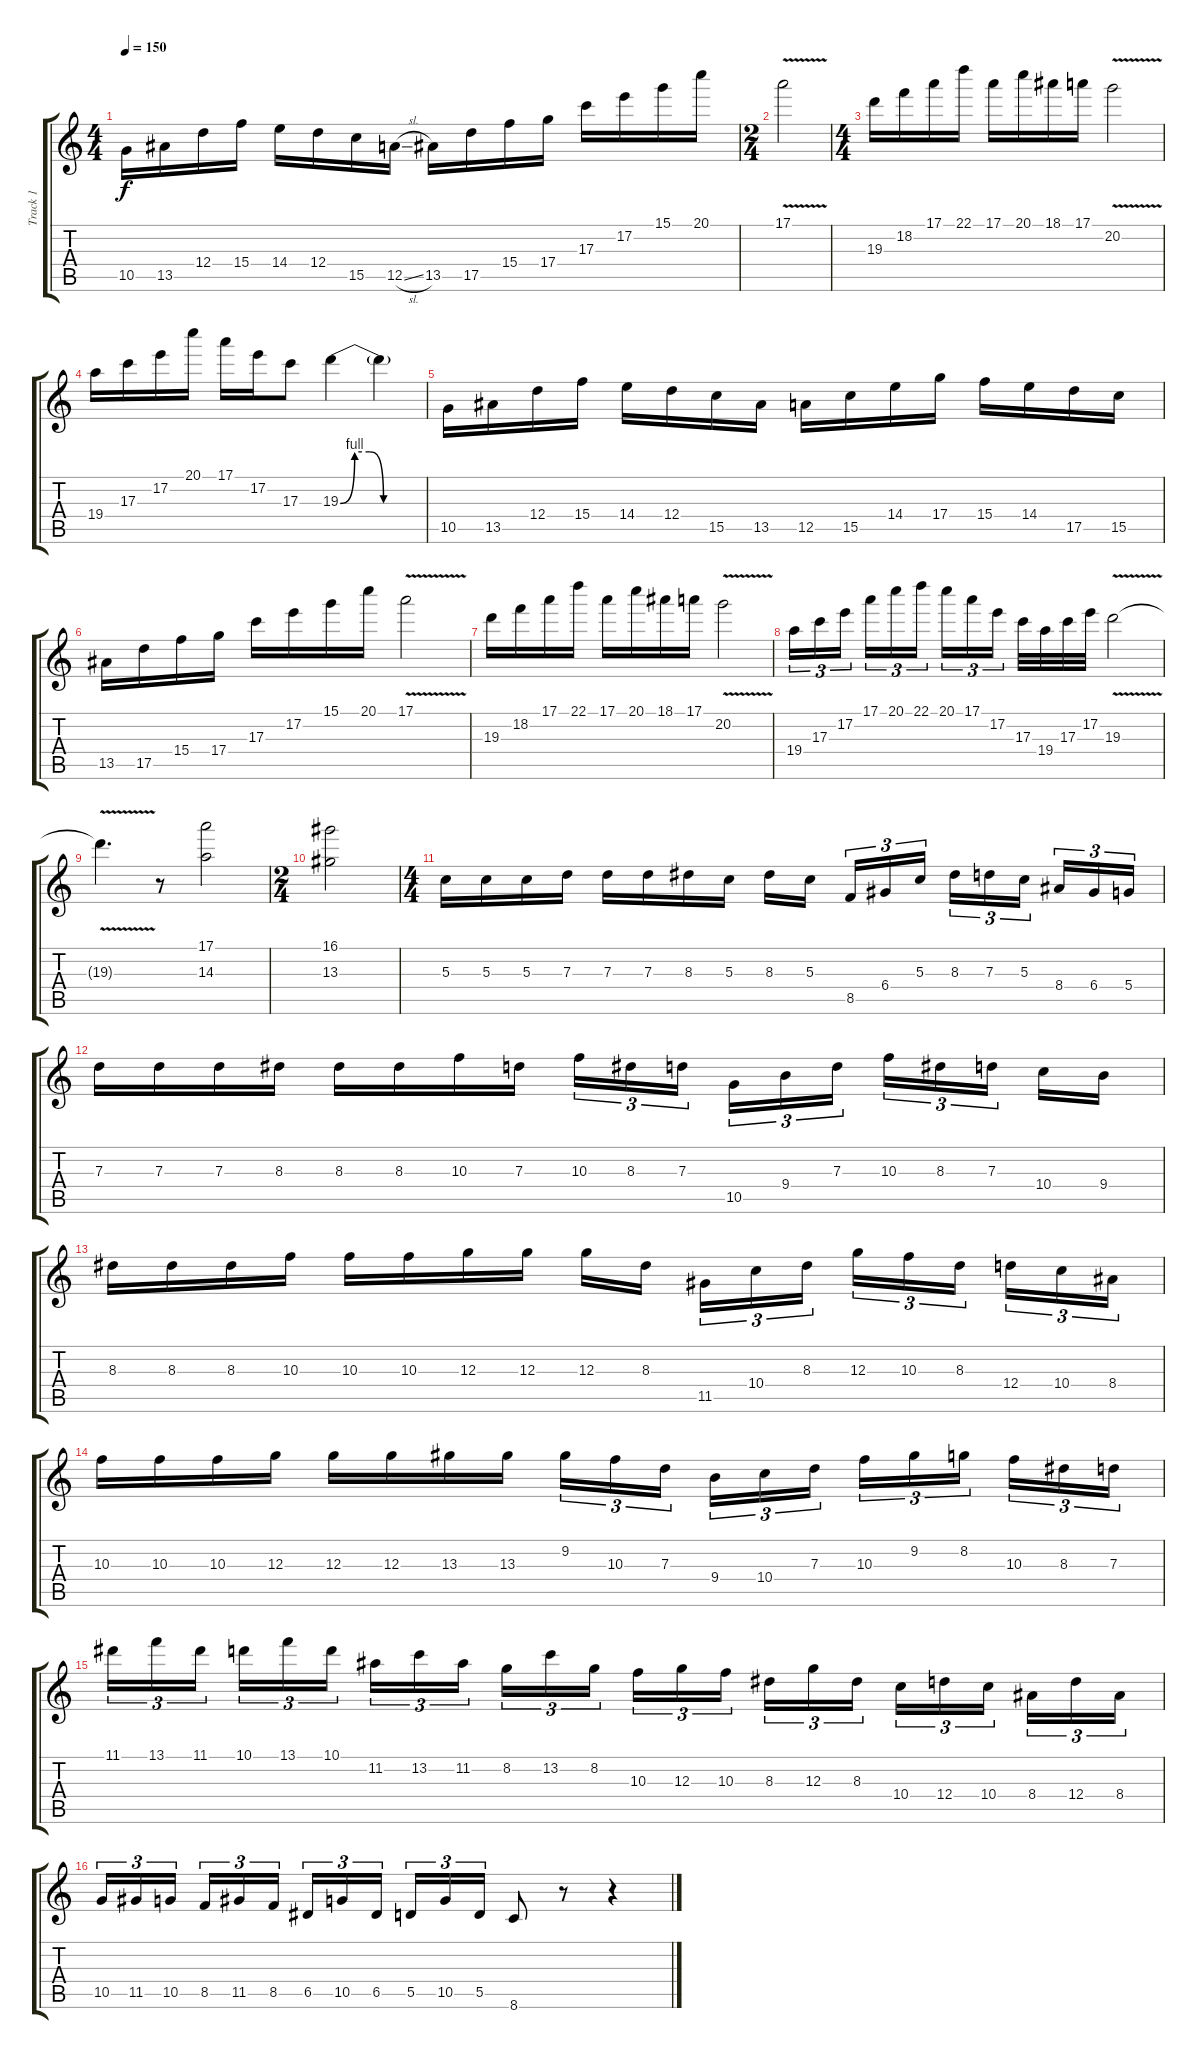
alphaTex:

\track ("Track 1" "Track 1") {instrument distortionguitar}
\staff {score tabs}
\tuning (E4 B3 G3 D3 A2 E2) {hide}
\ts (4 4)
\tempo 150
\clef g2
\ks c
10.5.16{dy f} 13.5.16 12.4.16 15.4.16 14.4.16 12.4.16 15.5.16 12.5{sl}.16 13.5.16 17.5.16 15.4.16 17.4.16 17.3.16 17.2.16 15.1.16 20.1.16 |
\ts (2 4)
17.1{v}.2 |
\ts (4 4)
19.3.16 18.2.16 17.1.16 22.1.16 17.1.16 20.1.16 18.1.16 17.1.16 20.2{v}.2 |
19.4.16 17.3.16 17.2.16 20.1.16 17.1.16 17.2.16 17.3.8 19.3{be (custom 0 0 10 4 20 4 30 0 60 0)}.4 19.3{t}.4 |
10.5.16 13.5.16 12.4.16 15.4.16 14.4.16 12.4.16 15.5.16 13.5.16 12.5.16 15.5.16 14.4.16 17.4.16 15.4.16 14.4.16 17.5.16 15.5.16 |
13.5.16 17.5.16 15.4.16 17.4.16 17.3.16 17.2.16 15.1.16 20.1.16 17.1{v}.2 |
19.3.16 18.2.16 17.1.16 22.1.16 17.1.16 20.1.16 18.1.16 17.1.16 20.2{v}.2 |
19.4.16{tu (3 2)} 17.3.16{tu (3 2)} 17.2.16{tu (3 2) beam splitsecondary} 17.1.16{tu (3 2)} 20.1.16{tu (3 2)} 22.1.16{tu (3 2)} 20.1.16{tu (3 2)} 17.1.16{tu (3 2)} 17.2.16{tu (3 2) beam splitsecondary} 17.3.32 19.4.32 17.3.32 17.2.32 19.3{v}.2 |
19.3{t}.4{d} r.8 (17.1 14.3).2 |
\ts (2 4)
(16.1 13.3).2 |
\ts (4 4)
5.3.16 5.3.16 5.3.16 7.3.16 7.3.16 7.3.16 8.3.16 5.3.16 8.3.16 5.3.16{beam splitsecondary} 8.5.16{tu (3 2)} 6.4.16{tu (3 2)} 5.3.16{tu (3 2)} 8.3.16{tu (3 2)} 7.3.16{tu (3 2)} 5.3.16{tu (3 2) beam splitsecondary} 8.4.16{tu (3 2)} 6.4.16{tu (3 2)} 5.4.16{tu (3 2)} |
7.3.16 7.3.16 7.3.16 8.3.16 8.3.16 8.3.16 10.3.16 7.3.16 10.3.16{tu (3 2)} 8.3.16{tu (3 2)} 7.3.16{tu (3 2) beam splitsecondary} 10.5.16{tu (3 2)} 9.4.16{tu (3 2)} 7.3.16{tu (3 2)} 10.3.16{tu (3 2)} 8.3.16{tu (3 2)} 7.3.16{tu (3 2) beam splitsecondary} 10.4.16 9.4.16 |
8.3.16 8.3.16 8.3.16 10.3.16 10.3.16 10.3.16 12.3.16 12.3.16 12.3.16 8.3.16{beam splitsecondary} 11.5.16{tu (3 2)} 10.4.16{tu (3 2)} 8.3.16{tu (3 2)} 12.3.16{tu (3 2)} 10.3.16{tu (3 2)} 8.3.16{tu (3 2) beam splitsecondary} 12.4.16{tu (3 2)} 10.4.16{tu (3 2)} 8.4.16{tu (3 2)} |
10.3.16 10.3.16 10.3.16 12.3.16 12.3.16 12.3.16 13.3.16 13.3.16 9.2.16{tu (3 2)} 10.3.16{tu (3 2)} 7.3.16{tu (3 2) beam splitsecondary} 9.4.16{tu (3 2)} 10.4.16{tu (3 2)} 7.3.16{tu (3 2)} 10.3.16{tu (3 2)} 9.2.16{tu (3 2)} 8.2.16{tu (3 2) beam splitsecondary} 10.3.16{tu (3 2)} 8.3.16{tu (3 2)} 7.3.16{tu (3 2)} |
11.1.16{tu (3 2)} 13.1.16{tu (3 2)} 11.1.16{tu (3 2) beam splitsecondary} 10.1.16{tu (3 2)} 13.1.16{tu (3 2)} 10.1.16{tu (3 2)} 11.2.16{tu (3 2)} 13.2.16{tu (3 2)} 11.2.16{tu (3 2) beam splitsecondary} 8.2.16{tu (3 2)} 13.2.16{tu (3 2)} 8.2.16{tu (3 2)} 10.3.16{tu (3 2)} 12.3.16{tu (3 2)} 10.3.16{tu (3 2) beam splitsecondary} 8.3.16{tu (3 2)} 12.3.16{tu (3 2)} 8.3.16{tu (3 2)} 10.4.16{tu (3 2)} 12.4.16{tu (3 2)} 10.4.16{tu (3 2) beam splitsecondary} 8.4.16{tu (3 2)} 12.4.16{tu (3 2)} 8.4.16{tu (3 2)} |
10.5.16{tu (3 2)} 11.5.16{tu (3 2)} 10.5.16{tu (3 2) beam splitsecondary} 8.5.16{tu (3 2)} 11.5.16{tu (3 2)} 8.5.16{tu (3 2)} 6.5.16{tu (3 2)} 10.5.16{tu (3 2)} 6.5.16{tu (3 2) beam splitsecondary} 5.5.16{tu (3 2)} 10.5.16{tu (3 2)} 5.5.16{tu (3 2)} 8.6.8 r.8 r.4
